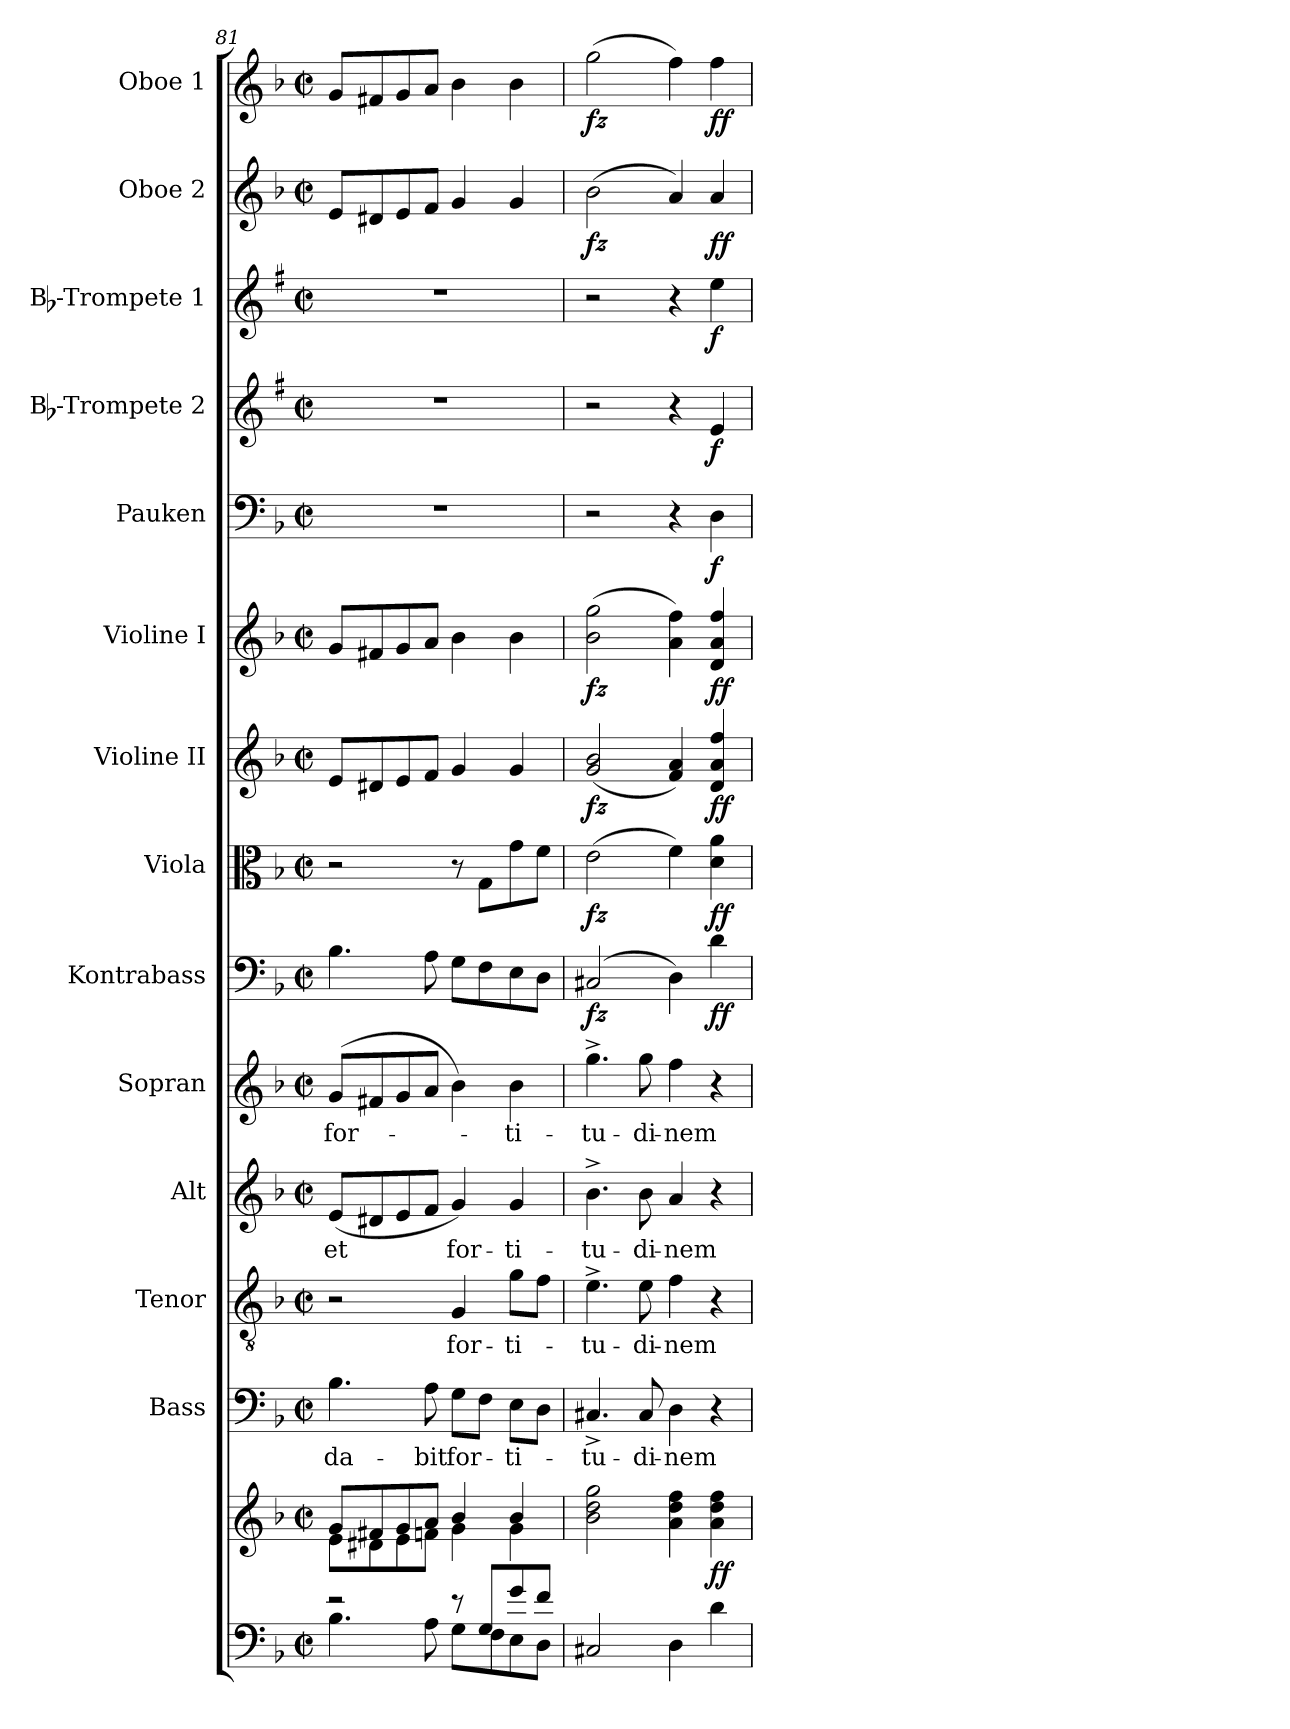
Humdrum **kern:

**kern	**kern	**dynam	**kern	**text	**kern	**text	**kern	**text	**kern	**text	**kern	**dynam	**kern	**dynam	**kern	**dynam	**kern	**dynam	**kern	**dynam	**kern	**dynam	**kern	**dynam	**kern	**dynam	**kern	**dynam
*part14	*part14	*part14	*part13	*part13	*part12	*part12	*part11	*part11	*part10	*part10	*part9	*part9	*part8	*part8	*part7	*part7	*part6	*part6	*part5	*part5	*part4	*part4	*part3	*part3	*part2	*part2	*part1	*part1
*staff15	*staff14	*staff14/15	*staff13	*staff13	*staff12	*staff12	*staff11	*staff11	*staff10	*staff10	*staff9	*staff9	*staff8	*staff8	*staff7	*staff7	*staff6	*staff6	*staff5	*staff5	*staff4	*staff4	*staff3	*staff3	*staff2	*staff2	*staff1	*staff1
*	*	*	*I"Bass	*	*I"Tenor	*	*I"Alt	*	*I"Sopran	*	*I"Kontrabass	*	*I"Viola	*	*I"Violine II	*	*I"Violine I	*	*I"Pauken	*	*I"Bb-Trompete 2	*	*I"Bb-Trompete 1	*	*I"Oboe 2	*	*I"Oboe 1	*
*	*	*	*I'B.	*	*I'T.	*	*I'A.	*	*I'S.	*	*I'Kb.	*	*I'Vla.	*	*I'Vl. II	*	*I'Vl. I	*	*I'Pk.	*	*I'Bb Trp. 2	*	*I'Bb Trp. 1	*	*I'Ob. 2	*	*I'Ob. 1	*
*clefF4	*clefG2	*	*clefF4	*	*clefGv2	*	*clefG2	*	*clefG2	*	*clefF4	*	*clefC3	*	*clefG2	*	*clefG2	*	*clefF4	*	*clefG2	*	*clefG2	*	*clefG2	*	*clefG2	*
*	*	*	*	*	*	*	*	*	*	*	*ITrd7c12	*	*	*	*	*	*	*	*	*	*ITrd1c2	*	*ITrd1c2	*	*	*	*	*
*k[b-]	*k[b-]	*	*k[b-]	*	*k[b-]	*	*k[b-]	*	*k[b-]	*	*k[b-]	*	*k[b-]	*	*k[b-]	*	*k[b-]	*	*k[b-]	*	*k[b-]	*	*k[b-]	*	*k[b-]	*	*k[b-]	*
*F:	*F:	*	*F:	*	*F:	*	*F:	*	*F:	*	*F:	*	*F:	*	*F:	*	*F:	*	*F:	*	*F:	*	*F:	*	*F:	*	*F:	*
*M2/2	*M2/2	*	*M2/2	*	*M2/2	*	*M2/2	*	*M2/2	*	*M2/2	*	*M2/2	*	*M2/2	*	*M2/2	*	*M2/2	*	*M2/2	*	*M2/2	*	*M2/2	*	*M2/2	*
*met(c|)	*met(c|)	*	*met(c|)	*	*met(c|)	*	*met(c|)	*	*met(c|)	*	*met(c|)	*	*met(c|)	*	*met(c|)	*	*met(c|)	*	*met(c|)	*	*met(c|)	*	*met(c|)	*	*met(c|)	*	*met(c|)	*
=81	=81	=81	=81	=81	=81	=81	=81	=81	=81	=81	=81	=81	=81	=81	=81	=81	=81	=81	=81	=81	=81	=81	=81	=81	=81	=81	=81	=81
*^	*^	*	*	*	*	*	*	*	*	*	*	*	*	*	*	*	*	*	*	*	*	*	*	*	*	*	*	*
!	!	!	!	!	!	!LO:LY:b	!	!	!	!LO:LY:b	!	!LO:LY:b	!	!	!	!	!	!	!	!	!	!	!	!	!	!	!	!	!	!
2re	4.B-\	8g/L	8e\L	.	4.B-\	da-	2r	.	(<8e/L	et	(>8g/L	for-	4.BB-\	.	2r	.	8e/L	.	8g/L	.	1r	.	1r	.	1r	.	8e/L	.	8g/L	.
.	.	8f#X/	8d#X\	.	.	.	.	.	8d#X/	.	8f#X/	.	.	.	.	.	8d#X/	.	8f#X/	.	.	.	.	.	.	.	8d#X/	.	8f#X/	.
.	.	8g/	8e\	.	.	.	.	.	8e/	.	8g/	.	.	.	.	.	8e/	.	8g/	.	.	.	.	.	.	.	8e/	.	8g/	.
!	!	!	!	!	!	!LO:LY:b	!	!	!	!	!	!	!	!	!	!	!	!	!	!	!	!	!	!	!	!	!	!	!	!
.	8A\	8a/J	8f\J	.	8A\	-bit	.	.	8f/J	.	8a/J	.	8AA\	.	.	.	8f/J	.	8a/J	.	.	.	.	.	.	.	8f/J	.	8a/J	.
!	!	!	!	!	!	!LO:LY:b	!	!LO:LY:b	!	!LO:LY:b	!	!	!	!	!	!	!	!	!	!	!	!	!	!	!	!	!	!	!	!
8rd	8G\L	4b-/	4g\	.	8G\L	for-	4G/	for-	4g/)	for-	4b-\)	.	8GG\L	.	8r	.	4g/	.	4b-\	.	.	.	.	.	.	.	4g/	.	4b-\	.
8G/L	8F\	.	.	.	8F\J	.	.	.	.	.	.	.	8FF\	.	8G\L	.	.	.	.	.	.	.	.	.	.	.	.	.	.	.
!	!	!	!	!	!	!LO:LY:b	!	!LO:LY:b	!	!LO:LY:b	!	!LO:LY:b	!	!	!	!	!	!	!	!	!	!	!	!	!	!	!	!	!	!
8g/	8E\	4b-/	4g\	.	8E\L	-ti-	8g\L	-ti-	4g/	-ti-	4b-\	-ti-	8EE\	.	8g\	.	4g/	.	4b-\	.	.	.	.	.	.	.	4g/	.	4b-\	.
8f/J	8D\J	.	.	.	8D\J	.	8f\J	.	.	.	.	.	8DD\J	.	8f\J	.	.	.	.	.	.	.	.	.	.	.	.	.	.	.
*	*	*v	*v	*	*	*	*	*	*	*	*	*	*	*	*	*	*	*	*	*	*	*	*	*	*	*	*	*	*	*
!!LO:PB:g=z
=82	=82	=82	=82	=82	=82	=82	=82	=82	=82	=82	=82	=82	=82	=82	=82	=82	=82	=82	=82	=82	=82	=82	=82	=82	=82	=82	=82	=82	=82
!	!	!	!	!	!LO:LY:b	!	!LO:LY:b	!	!LO:LY:b	!	!LO:LY:b	!	!LO:DY:b	!	!LO:DY:b	!	!LO:DY:b	!	!LO:DY:b	!	!	!	!	!	!	!	!LO:DY:b	!	!LO:DY:b
*v	*v	*	*	*	*	*	*	*	*	*	*	*	*	*	*	*	*	*	*	*	*	*	*	*	*	*	*	*	*
2C#X/	2b-\ 2dd\ 2gg\	.	4.C#X^</	-tu-	4.e^>\	-tu-	4.b-^>\	-tu-	4.gg^>\	-tu-	(2CC#X/	fz	(>2e\	fz	(2g/ 2b-/	fz	(>2b-\ 2gg\	fz	2r	.	2r	.	2r	.	(>2b-\	fz	(>2gg\	fz
!	!	!	!	!LO:LY:b	!	!LO:LY:b	!	!LO:LY:b	!	!LO:LY:b	!	!	!	!	!	!	!	!	!	!	!	!	!	!	!	!	!	!
.	.	.	8C#/	-di-	8e\	-di-	8b-\	-di-	8gg\	-di-	.	.	.	.	.	.	.	.	.	.	.	.	.	.	.	.	.	.
!	!	!	!	!LO:LY:b	!	!LO:LY:b	!	!LO:LY:b	!	!LO:LY:b	!	!	!	!	!	!	!	!	!	!	!	!	!	!	!	!	!	!
4D\	4a\ 4dd\ 4ff\	.	4D\	-nem	4f\	-nem	4a/	-nem	4ff\	-nem	4DD\)	.	4f\)	.	4f/ 4a/)	.	4a\ 4ff\)	.	4r	.	4r	.	4r	.	4a/)	.	4ff\)	.
!	!	!LO:DY:b	!	!	!	!	!	!	!	!	!	!LO:DY:b	!	!LO:DY:b	!	!LO:DY:b	!	!LO:DY:b	!	!LO:DY:b	!	!LO:DY:b	!	!LO:DY:b	!	!LO:DY:b	!	!LO:DY:b
4d\	4a\ 4dd\ 4ff\	ff	4r	.	4r	.	4r	.	4r	.	4D\	ff	4d\ 4a\	ff	4d/ 4a/ 4ff/	ff	4d/ 4a/ 4ff/	ff	4D\	f	4d/	f	4dd\	f	4a/	ff	4ff\	ff
=	=	=	=	=	=	=	=	=	=	=	=	=	=	=	=	=	=	=	=	=	=	=	=	=	=	=	=	=
*-	*-	*-	*-	*-	*-	*-	*-	*-	*-	*-	*-	*-	*-	*-	*-	*-	*-	*-	*-	*-	*-	*-	*-	*-	*-	*-	*-	*-
